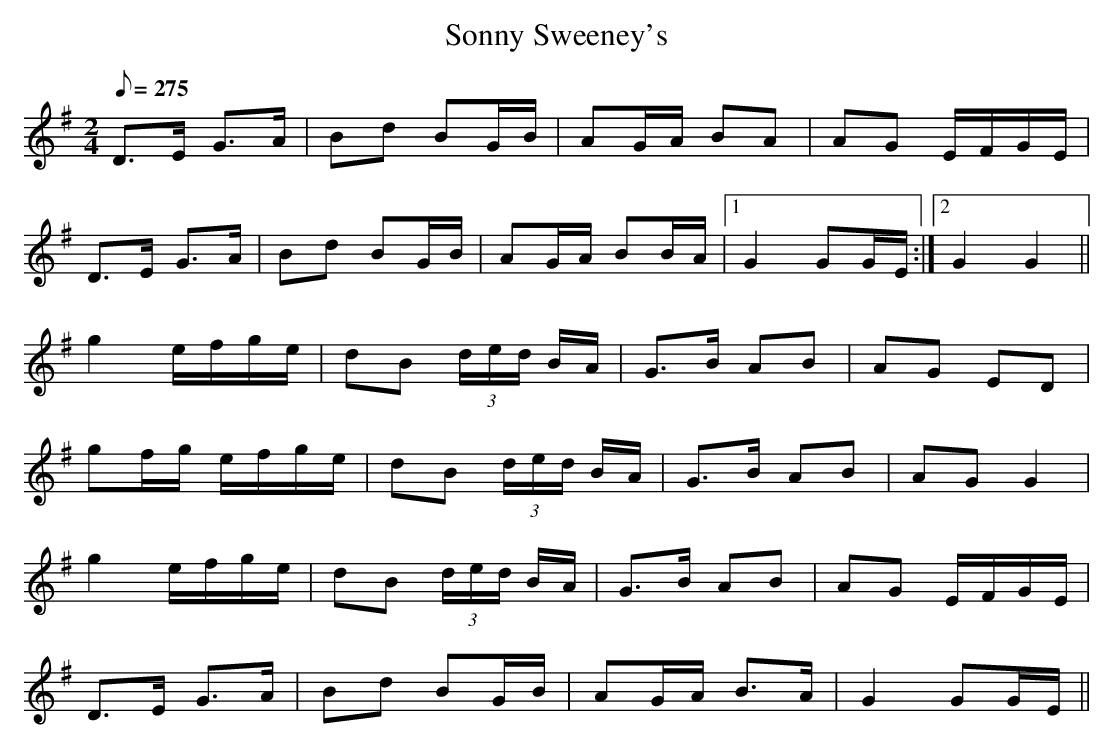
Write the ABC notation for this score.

X:1
T: Sonny Sweeney's
L: 1/8
M: 2/4
Q: 275
K: G
D>E G>A|Bd BG/B/|AG/A/ BA|AG E/F/G/E/|
D>E G>A|Bd BG/B/|AG/A/ BB/A/|1 G2 GG/E/ :|2\
G2 G2||
g2 e/f/g/e/|dB (3d/e/d/ B/A/|G>B AB|AG ED|
gf/g/ e/f/g/e/|dB (3d/e/d/ B/A/|G>B AB|AG G2|
g2 e/f/g/e/|dB (3d/e/d/ B/A/|G>B AB|AG E/F/G/E/|
D>E G>A|Bd BG/B/|AG/A/ B>A|G2 GG/E/ ||
